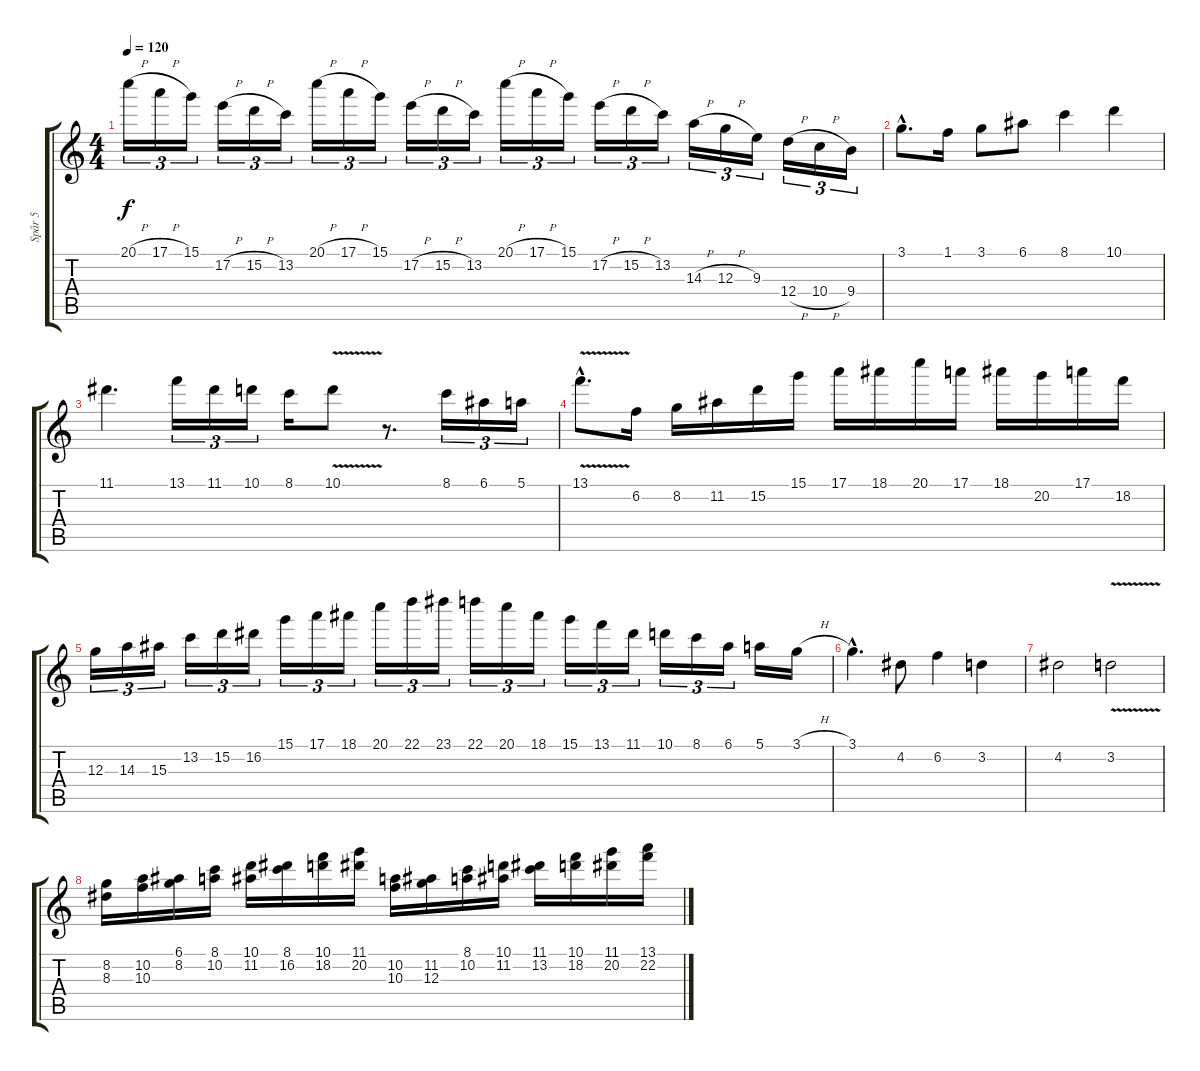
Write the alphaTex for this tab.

\track ("Spår 5" "Spår 5") {instrument distortionguitar}
\staff {score tabs}
\tuning (E4 B3 G3 D3 A2 D2) {hide}
\ts (4 4)
\tempo 120
\clef g2
\ks c
20.1{h}.16{tu (3 2) dy f} 17.1{h}.16{tu (3 2)} 15.1.16{tu (3 2)} 17.2{h}.16{tu (3 2)} 15.2{h}.16{tu (3 2)} 13.2.16{tu (3 2)} 20.1{h}.16{tu (3 2)} 17.1{h}.16{tu (3 2)} 15.1.16{tu (3 2)} 17.2{h}.16{tu (3 2)} 15.2{h}.16{tu (3 2)} 13.2.16{tu (3 2)} 20.1{h}.16{tu (3 2)} 17.1{h}.16{tu (3 2)} 15.1.16{tu (3 2)} 17.2{h}.16{tu (3 2)} 15.2{h}.16{tu (3 2)} 13.2.16{tu (3 2)} 14.3{h}.16{tu (3 2)} 12.3{h}.16{tu (3 2)} 9.3.16{tu (3 2)} 12.4{h}.16{tu (3 2)} 10.4{h}.16{tu (3 2)} 9.4.16{tu (3 2)} |
3.1{hac}.8{d} 1.1.16 3.1.8 6.1.8 8.1.4 10.1.4 |
11.1.4{d} 13.1.16{tu (3 2)} 11.1.16{tu (3 2)} 10.1.16{tu (3 2)} 8.1.16 10.1{v}.8 r.8{d} 8.1.16{tu (3 2)} 6.1.16{tu (3 2)} 5.1.16{tu (3 2)} |
13.1{v hac}.8{d} 6.2.16 8.2.16 11.2.16 15.2.16 15.1.16 17.1.16 18.1.16 20.1.16 17.1.16 18.1.16 20.2.16 17.1.16 18.2.16 |
12.3.16{tu (3 2)} 14.3.16{tu (3 2)} 15.3.16{tu (3 2)} 13.2.16{tu (3 2)} 15.2.16{tu (3 2)} 16.2.16{tu (3 2)} 15.1.16{tu (3 2)} 17.1.16{tu (3 2)} 18.1.16{tu (3 2)} 20.1.16{tu (3 2)} 22.1.16{tu (3 2)} 23.1.16{tu (3 2)} 22.1.16{tu (3 2)} 20.1.16{tu (3 2)} 18.1.16{tu (3 2)} 15.1.16{tu (3 2)} 13.1.16{tu (3 2)} 11.1.16{tu (3 2)} 10.1.16{tu (3 2)} 8.1.16{tu (3 2)} 6.1.16{tu (3 2)} 5.1.16 3.1{h}.16 |
3.1{hac}.4{d} 4.2.8 6.2.4 3.2.4 |
4.2.2 3.2{v}.2 |
(8.2 8.3).16 (10.2 10.3).16 (6.1 8.2).16 (8.1 10.2).16 (10.1 11.2).16 (8.1 16.2).16 (10.1 18.2).16 (11.1 20.2).16 (10.2 10.3).16 (11.2 12.3).16 (8.1 10.2).16 (10.1 11.2).16 (11.1 13.2).16 (10.1 18.2).16 (11.1 20.2).16 (13.1 22.2).16
